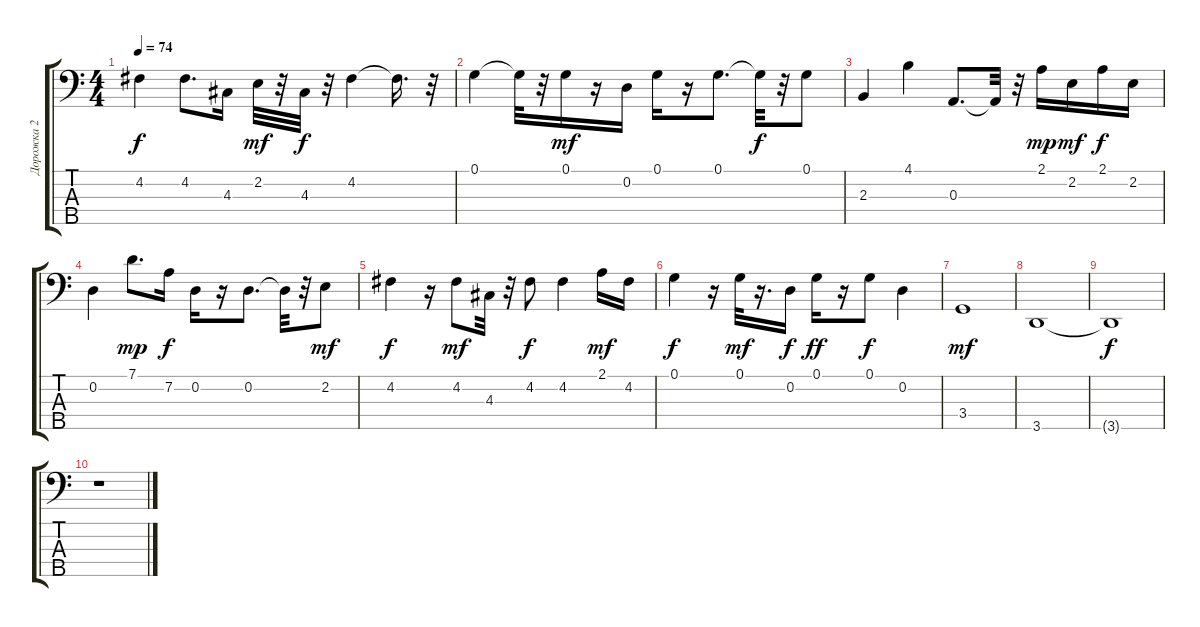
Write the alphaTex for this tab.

\track ("Дорожка 2" "Дорожка 2") {instrument fretlessbass}
\staff {score tabs}
\tuning (G2 D2 A1 E1 B0) {hide}
\ts (4 4)
\tempo 74
\clef f4
\ks c
4.2.4{dy f} 4.2.8{d} 4.3.16 2.2.32{dy mf} r.32 4.3.32{dy f} r.32 4.2.4 4.2{t}.16{d} r.32 |
0.1.4 0.1{t}.32 r.32 0.1.16{dy mf} r.16 0.2.16 0.1.16 r.16 0.1.8{d} 0.1{t}.32{dy f} r.32 0.1.8 |
2.3.4 4.1.4 0.3.8{d} 0.3{t}.32 r.32 2.1.16{dy mp} 2.2.16{dy mf} 2.1.16{dy f} 2.2.16 |
0.2.4 7.1.8{d dy mp} 7.2.16{dy f} 0.2.16 r.16 0.2.8{d} 0.2{t}.32 r.32 2.2.8{dy mf} |
4.2.4{dy f} r.16 4.2.8{dy mf} 4.3.32 r.32 4.2.8{dy f} 4.2.4 2.1.16{dy mf} 4.2.16 |
0.1.4{dy f} r.16 0.1.32{dy mf} r.16{d} 0.2.16{dy f} 0.1.16{dy ff} r.16 0.1.8{dy f} 0.2.4 |
3.4.1{dy mf} |
3.5.1 |
3.5{t}.1{dy f} |
r.1
